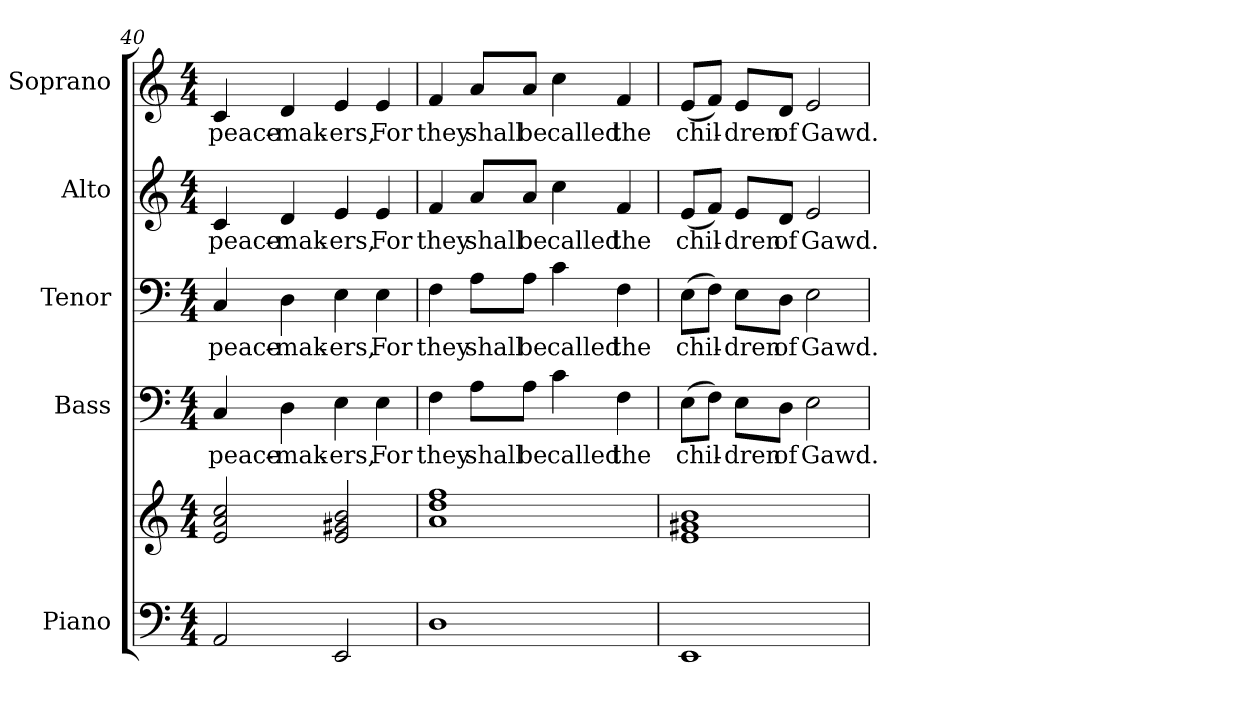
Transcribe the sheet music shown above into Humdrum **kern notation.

**kern	**kern	**kern	**text	**kern	**text	**kern	**text	**kern	**text
*part5	*part5	*part4	*part4	*part3	*part3	*part2	*part2	*part1	*part1
*staff6	*staff5	*staff4	*staff4	*staff3	*staff3	*staff2	*staff2	*staff1	*staff1
*I"Piano	*	*I"Bass	*	*I"Tenor	*	*I"Alto	*	*I"Soprano	*
*I'Pno.	*	*I'B.	*	*I'T.	*	*I'A.	*	*I'S.	*
!!LO:PB:g=z
*clefF4	*clefG2	*clefF4	*	*clefF4	*	*clefG2	*	*clefG2	*
*k[]	*k[]	*k[]	*	*k[]	*	*k[]	*	*k[]	*
*C:	*C:	*C:	*	*C:	*	*C:	*	*C:	*
*M4/4	*M4/4	*M4/4	*	*M4/4	*	*M4/4	*	*M4/4	*
=40	=40	=40	=40	=40	=40	=40	=40	=40	=40
!	!	!	!LO:LY:b:color=#000000	!	!	!	!	!	!
!	!	!	!	!	!LO:LY:b:color=#000000	!	!	!	!
!	!	!	!	!	!	!	!LO:LY:b:color=#000000	!	!
!	!	!	!	!	!	!	!	!	!LO:LY:b:color=#000000
2AAi/	2ei/ 2ai 2cci	4Ci/	peace-	4Ci/	peace-	4ci/	peace-	4ci/	peace-
!	!	!	!LO:LY:b:color=#000000	!	!	!	!	!	!
!	!	!	!	!	!LO:LY:b:color=#000000	!	!	!	!
!	!	!	!	!	!	!	!LO:LY:b:color=#000000	!	!
!	!	!	!	!	!	!	!	!	!LO:LY:b:color=#000000
.	.	4Di\	-mak-	4Di\	-mak-	4di/	-mak-	4di/	-mak-
!	!	!	!LO:LY:b:color=#000000	!	!	!	!	!	!
!	!	!	!	!	!LO:LY:b:color=#000000	!	!	!	!
!	!	!	!	!	!	!	!LO:LY:b:color=#000000	!	!
!	!	!	!	!	!	!	!	!	!LO:LY:b:color=#000000
2EEi/	2ei/ 2g#Xi 2bi	4Ei\	-ers,	4Ei\	-ers,	4ei/	-ers,	4ei/	-ers,
!	!	!	!LO:LY:b:color=#000000	!	!	!	!	!	!
!	!	!	!	!	!LO:LY:b:color=#000000	!	!	!	!
!	!	!	!	!	!	!	!LO:LY:b:color=#000000	!	!
!	!	!	!	!	!	!	!	!	!LO:LY:b:color=#000000
.	.	4Ei\	For	4Ei\	For	4ei/	For	4ei/	For
=41	=41	=41	=41	=41	=41	=41	=41	=41	=41
!	!	!	!LO:LY:b:color=#000000	!	!	!	!	!	!
!	!	!	!	!	!LO:LY:b:color=#000000	!	!	!	!
!	!	!	!	!	!	!	!LO:LY:b:color=#000000	!	!
!	!	!	!	!	!	!	!	!	!LO:LY:b:color=#000000
1Di	1ai 1ddi 1ffi	4Fi\	they	4Fi\	they	4fi/	they	4fi/	they
!	!	!	!LO:LY:b:color=#000000	!	!	!	!	!	!
!	!	!	!	!	!LO:LY:b:color=#000000	!	!	!	!
!	!	!	!	!	!	!	!LO:LY:b:color=#000000	!	!
!	!	!	!	!	!	!	!	!	!LO:LY:b:color=#000000
.	.	8Ai\L	shall	8Ai\L	shall	8ai/L	shall	8ai/L	shall
!	!	!	!LO:LY:b:color=#000000	!	!	!	!	!	!
!	!	!	!	!	!LO:LY:b:color=#000000	!	!	!	!
!	!	!	!	!	!	!	!LO:LY:b:color=#000000	!	!
!	!	!	!	!	!	!	!	!	!LO:LY:b:color=#000000
.	.	8Ai\J	be	8Ai\J	be	8ai/J	be	8ai/J	be
!	!	!	!LO:LY:b:color=#000000	!	!	!	!	!	!
!	!	!	!	!	!LO:LY:b:color=#000000	!	!	!	!
!	!	!	!	!	!	!	!LO:LY:b:color=#000000	!	!
!	!	!	!	!	!	!	!	!	!LO:LY:b:color=#000000
.	.	4ci\	called	4ci\	called	4cci\	called	4cci\	called
!	!	!	!LO:LY:b:color=#000000	!	!	!	!	!	!
!	!	!	!	!	!LO:LY:b:color=#000000	!	!	!	!
!	!	!	!	!	!	!	!LO:LY:b:color=#000000	!	!
!	!	!	!	!	!	!	!	!	!LO:LY:b:color=#000000
.	.	4Fi\	the	4Fi\	the	4fi/	the	4fi/	the
!!LO:PB:g=z
=42	=42	=42	=42	=42	=42	=42	=42	=42	=42
!	!	!	!LO:LY:b:color=#000000	!	!	!	!	!	!
!	!	!	!	!	!LO:LY:b:color=#000000	!	!	!	!
!	!	!	!	!	!	!	!LO:LY:b:color=#000000	!	!
!	!	!	!	!	!	!	!	!	!LO:LY:b:color=#000000
1EEi	1ei 1g#Xi 1bi	(8Ei\L	chil-	(8Ei\L	chil-	(8ei/L	chil-	(8ei/L	chil-
.	.	8Fi\J)	.	8Fi\J)	.	8fi/J)	.	8fi/J)	.
!	!	!	!LO:LY:b:color=#000000	!	!	!	!	!	!
!	!	!	!	!	!LO:LY:b:color=#000000	!	!	!	!
!	!	!	!	!	!	!	!LO:LY:b:color=#000000	!	!
!	!	!	!	!	!	!	!	!	!LO:LY:b:color=#000000
.	.	8Ei\L	-dren	8Ei\L	-dren	8ei/L	-dren	8ei/L	-dren
!	!	!	!LO:LY:b:color=#000000	!	!	!	!	!	!
!	!	!	!	!	!LO:LY:b:color=#000000	!	!	!	!
!	!	!	!	!	!	!	!LO:LY:b:color=#000000	!	!
!	!	!	!	!	!	!	!	!	!LO:LY:b:color=#000000
.	.	8Di\J	of	8Di\J	of	8di/J	of	8di/J	of
!	!	!	!LO:LY:b:color=#000000	!	!	!	!	!	!
!	!	!	!	!	!LO:LY:b:color=#000000	!	!	!	!
!	!	!	!	!	!	!	!LO:LY:b:color=#000000	!	!
!	!	!	!	!	!	!	!	!	!LO:LY:b:color=#000000
.	.	2Ei\	Gawd.	2Ei\	Gawd.	2ei/	Gawd.	2ei/	Gawd.
=	=	=	=	=	=	=	=	=	=
*-	*-	*-	*-	*-	*-	*-	*-	*-	*-
